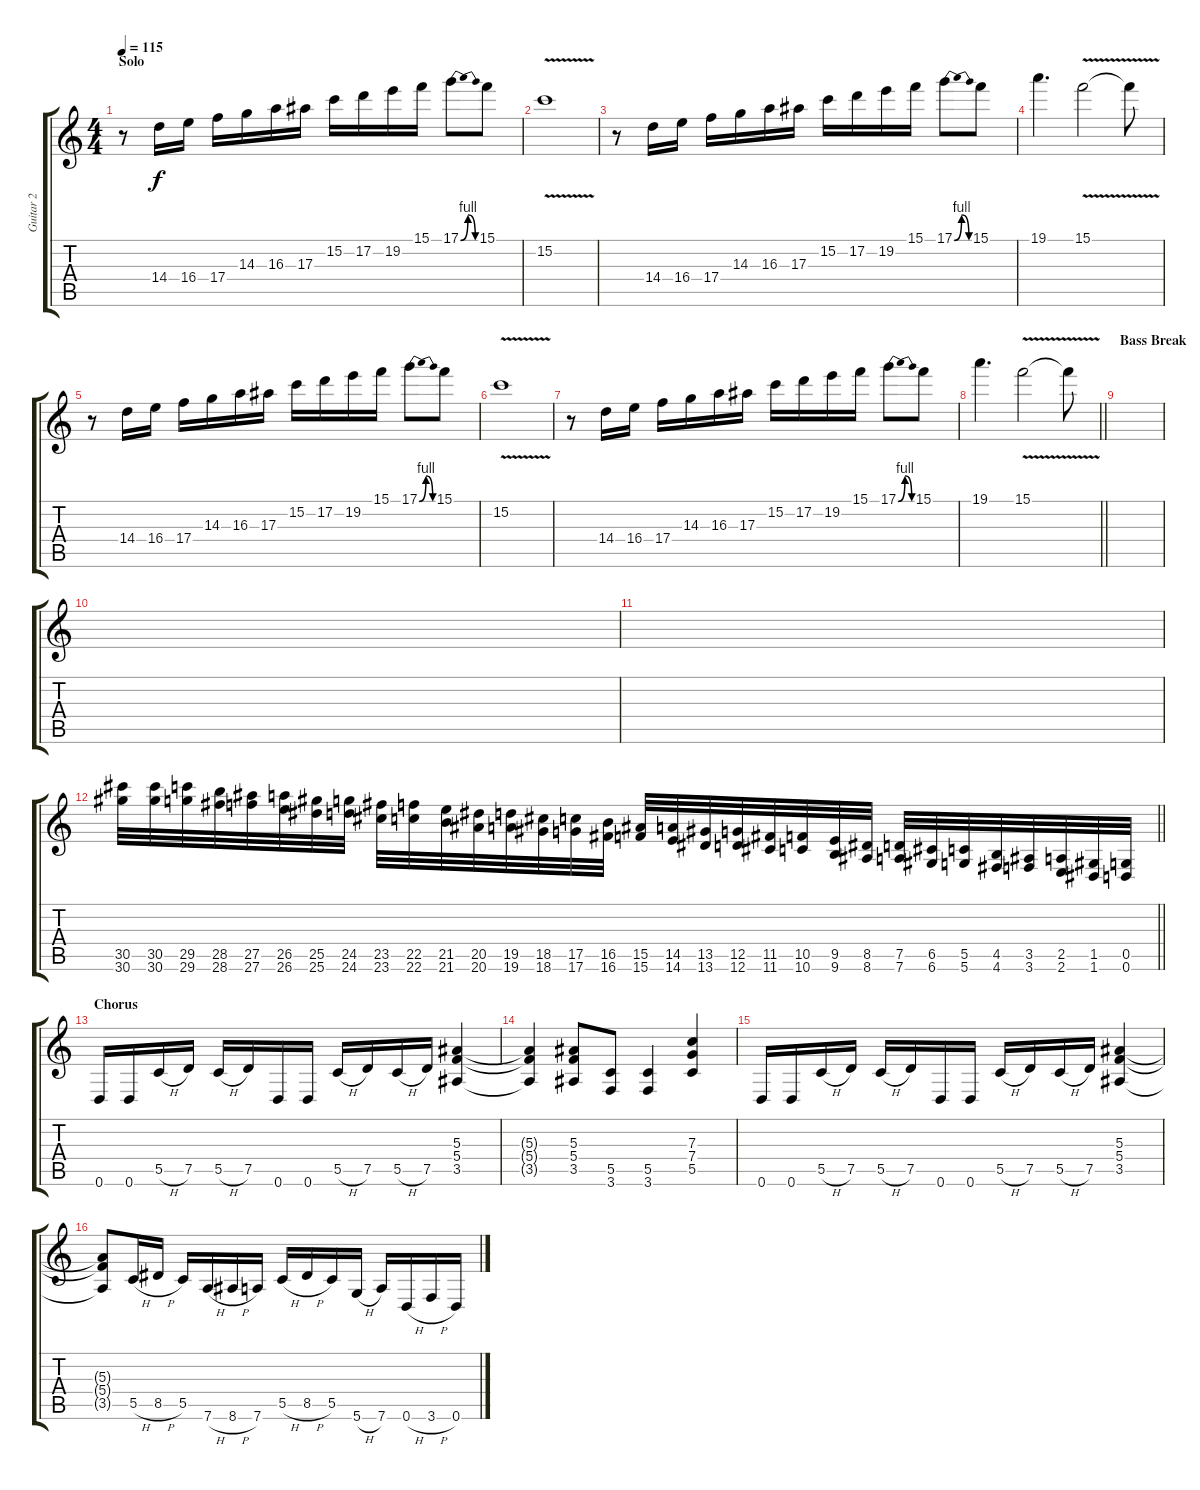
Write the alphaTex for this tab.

\track ("Guitar 2" "Guitar 2") {instrument distortionguitar}
\staff {score tabs}
\tuning (D4 A3 F3 C3 G2 D2) {hide}
\ts (4 4)
\section ("" "Solo")
\tempo 115
\clef g2
\ks c
r.8{dy f} 14.4.16 16.4.16 17.4.16 14.3.16 16.3.16 17.3.16 15.2.16 17.2.16 19.2.16 15.1.16 17.1{be (bendrelease 0 0 15 4 45 4 60 0)}.8 15.1.8 |
15.2{v}.1 |
r.8 14.4.16 16.4.16 17.4.16 14.3.16 16.3.16 17.3.16 15.2.16 17.2.16 19.2.16 15.1.16 17.1{be (bendrelease 0 0 15 4 45 4 60 0)}.8 15.1.8 |
19.1.4{d} 15.1{v}.2 15.1{t}.8 |
r.8 14.4.16 16.4.16 17.4.16 14.3.16 16.3.16 17.3.16 15.2.16 17.2.16 19.2.16 15.1.16 17.1{be (bendrelease 0 0 15 4 45 4 60 0)}.8 15.1.8 |
15.2{v}.1 |
r.8 14.4.16 16.4.16 17.4.16 14.3.16 16.3.16 17.3.16 15.2.16 17.2.16 19.2.16 15.1.16 17.1{be (bendrelease 0 0 15 4 45 4 60 0)}.8 15.1.8 |
\barLineRight lightlight
19.1.4{d} 15.1{v}.2 15.1{t}.8 |
\section ("" "Bass Break")
|
|
|
\barLineRight lightlight
(30.5 30.6).32{instrument guitarfretnoise} (30.5 30.6).32 (29.5 29.6).32 (28.5 28.6).32 (27.5 27.6).32 (26.5 26.6).32 (25.5 25.6).32 (24.5 24.6).32 (23.5 23.6).32 (22.5 22.6).32 (21.5 21.6).32 (20.5 20.6).32 (19.5 19.6).32 (18.5 18.6).32 (17.5 17.6).32 (16.5 16.6).32 (15.5 15.6).32 (14.5 14.6).32 (13.5 13.6).32 (12.5 12.6).32 (11.5 11.6).32 (10.5 10.6).32 (9.5 9.6).32 (8.5 8.6).32 (7.5 7.6).32 (6.5 6.6).32 (5.5 5.6).32 (4.5 4.6).32 (3.5 3.6).32 (2.5 2.6).32 (1.5 1.6).32 (0.5 0.6).32 |
\section ("" "Chorus")
0.6.16{instrument distortionguitar} 0.6.16 5.5{h}.16 7.5.16 5.5{h}.16 7.5.16 0.6.16 0.6.16 5.5{h}.16 7.5.16 5.5{h}.16 7.5.16 (5.3 5.4 3.5).4 |
(5.3{t} 5.4{t} 3.5{t}).4 (5.3 5.4 3.5).8 (5.5 3.6).8 (5.5 3.6).4 (7.3 7.4 5.5).4 |
0.6.16 0.6.16 5.5{h}.16 7.5.16 5.5{h}.16 7.5.16 0.6.16 0.6.16 5.5{h}.16 7.5.16 5.5{h}.16 7.5.16 (5.3 5.4 3.5).4 |
(5.3{t} 5.4{t} 3.5{t}).8 5.5{h}.16 8.5{h}.16 5.5.16 7.6{h}.16 8.6{h}.16 7.6.16 5.5{h}.16 8.5{h}.16 5.5.16 5.6{h}.16 7.6.16 0.6{h}.16 3.6{h}.16 0.6.16
